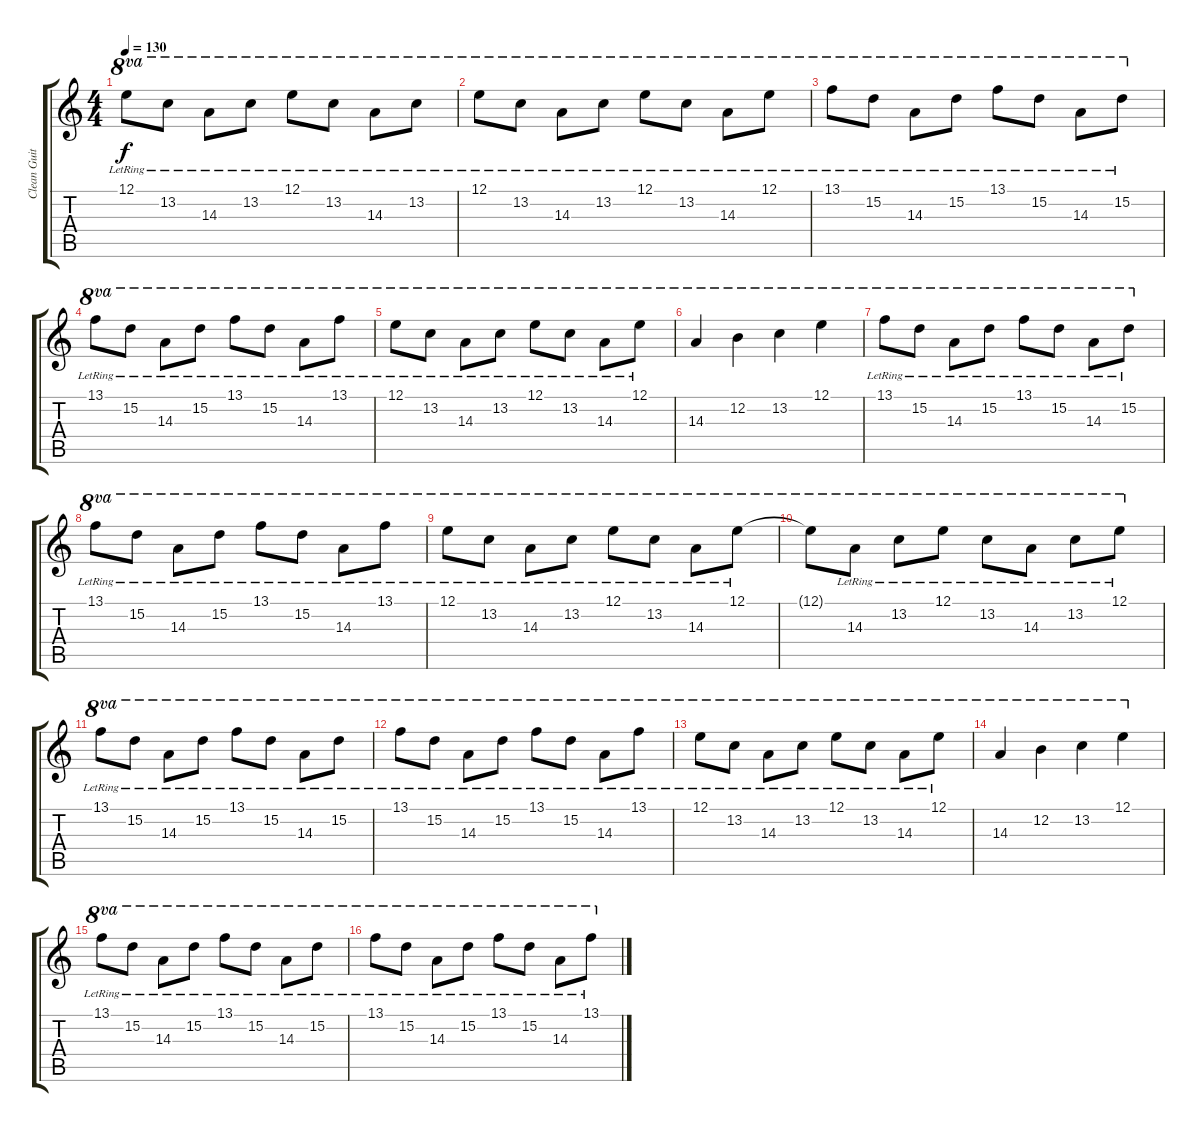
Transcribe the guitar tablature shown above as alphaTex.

\track ("Clean Guitar" "Clean Guit") {instrument acousticguitarsteel}
\staff {score tabs}
\tuning (E4 B3 G3 D3 A2 E2) {hide}
\ts (4 4)
\tempo 130
\clef g2
\ks c
12.1{lr}.8{ot 8va dy f} 13.2{lr}.8{ot 8va} 14.3{lr}.8{ot 8va} 13.2{lr}.8{ot 8va} 12.1{lr}.8{ot 8va} 13.2{lr}.8{ot 8va} 14.3{lr}.8{ot 8va} 13.2{lr}.8{ot 8va} |
12.1{lr}.8{ot 8va} 13.2{lr}.8{ot 8va} 14.3{lr}.8{ot 8va} 13.2{lr}.8{ot 8va} 12.1{lr}.8{ot 8va} 13.2{lr}.8{ot 8va} 14.3{lr}.8{ot 8va} 12.1{lr}.8{ot 8va} |
13.1{lr}.8{ot 8va} 15.2{lr}.8{ot 8va} 14.3{lr}.8{ot 8va} 15.2{lr}.8{ot 8va} 13.1{lr}.8{ot 8va} 15.2{lr}.8{ot 8va} 14.3{lr}.8{ot 8va} 15.2{lr}.8{ot 8va} |
13.1{lr}.8{ot 8va} 15.2{lr}.8{ot 8va} 14.3{lr}.8{ot 8va} 15.2{lr}.8{ot 8va} 13.1{lr}.8{ot 8va} 15.2{lr}.8{ot 8va} 14.3{lr}.8{ot 8va} 13.1{lr}.8{ot 8va} |
12.1{lr}.8{ot 8va} 13.2{lr}.8{ot 8va} 14.3{lr}.8{ot 8va} 13.2{lr}.8{ot 8va} 12.1{lr}.8{ot 8va} 13.2{lr}.8{ot 8va} 14.3{lr}.8{ot 8va} 12.1{lr}.8{ot 8va} |
14.3.4{ot 8va} 12.2.4{ot 8va} 13.2.4{ot 8va} 12.1.4{ot 8va} |
13.1{lr}.8{ot 8va} 15.2{lr}.8{ot 8va} 14.3{lr}.8{ot 8va} 15.2{lr}.8{ot 8va} 13.1{lr}.8{ot 8va} 15.2{lr}.8{ot 8va} 14.3{lr}.8{ot 8va} 15.2{lr}.8{ot 8va} |
13.1{lr}.8{ot 8va} 15.2{lr}.8{ot 8va} 14.3{lr}.8{ot 8va} 15.2{lr}.8{ot 8va} 13.1{lr}.8{ot 8va} 15.2{lr}.8{ot 8va} 14.3{lr}.8{ot 8va} 13.1{lr}.8{ot 8va} |
12.1{lr}.8{ot 8va} 13.2{lr}.8{ot 8va} 14.3{lr}.8{ot 8va} 13.2{lr}.8{ot 8va} 12.1{lr}.8{ot 8va} 13.2{lr}.8{ot 8va} 14.3{lr}.8{ot 8va} 12.1{lr}.8{ot 8va} |
12.1{t}.8{ot 8va} 14.3{lr}.8{ot 8va} 13.2{lr}.8{ot 8va} 12.1{lr}.8{ot 8va} 13.2{lr}.8{ot 8va} 14.3{lr}.8{ot 8va} 13.2{lr}.8{ot 8va} 12.1{lr}.8{ot 8va} |
13.1{lr}.8{ot 8va} 15.2{lr}.8{ot 8va} 14.3{lr}.8{ot 8va} 15.2{lr}.8{ot 8va} 13.1{lr}.8{ot 8va} 15.2{lr}.8{ot 8va} 14.3{lr}.8{ot 8va} 15.2{lr}.8{ot 8va} |
13.1{lr}.8{ot 8va} 15.2{lr}.8{ot 8va} 14.3{lr}.8{ot 8va} 15.2{lr}.8{ot 8va} 13.1{lr}.8{ot 8va} 15.2{lr}.8{ot 8va} 14.3{lr}.8{ot 8va} 13.1{lr}.8{ot 8va} |
12.1{lr}.8{ot 8va} 13.2{lr}.8{ot 8va} 14.3{lr}.8{ot 8va} 13.2{lr}.8{ot 8va} 12.1{lr}.8{ot 8va} 13.2{lr}.8{ot 8va} 14.3{lr}.8{ot 8va} 12.1{lr}.8{ot 8va} |
14.3.4{ot 8va} 12.2.4{ot 8va} 13.2.4{ot 8va} 12.1.4{ot 8va} |
13.1{lr}.8{ot 8va} 15.2{lr}.8{ot 8va} 14.3{lr}.8{ot 8va} 15.2{lr}.8{ot 8va} 13.1{lr}.8{ot 8va} 15.2{lr}.8{ot 8va} 14.3{lr}.8{ot 8va} 15.2{lr}.8{ot 8va} |
13.1{lr}.8{ot 8va} 15.2{lr}.8{ot 8va} 14.3{lr}.8{ot 8va} 15.2{lr}.8{ot 8va} 13.1{lr}.8{ot 8va} 15.2{lr}.8{ot 8va} 14.3{lr}.8{ot 8va} 13.1{lr}.8{ot 8va}
